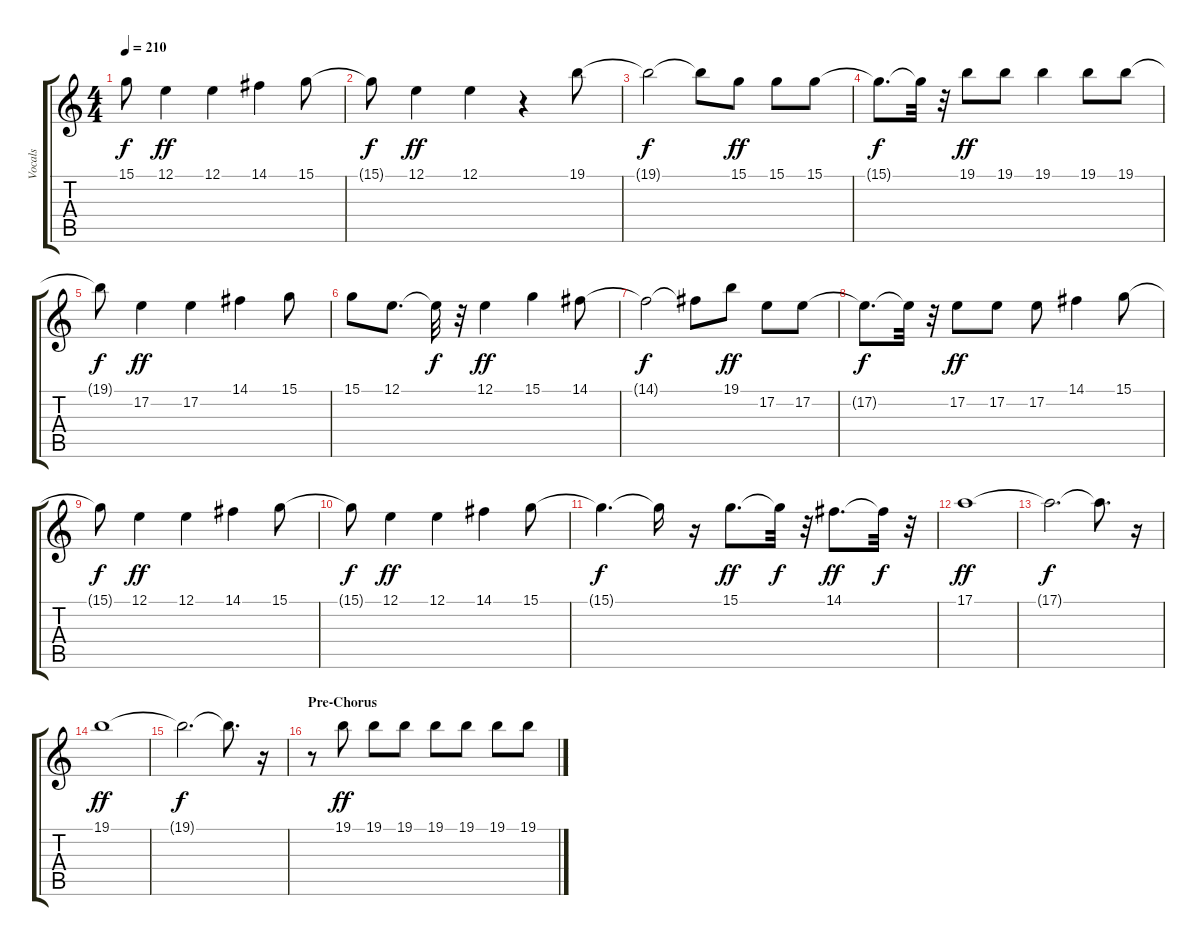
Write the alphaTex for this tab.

\track ("Vocals" "Vocals") {instrument lead6voice}
\staff {score tabs}
\tuning (E4 B3 G3 D3 A2 E2) {hide}
\ts (4 4)
\tempo 210
\clef g2
\ks c
15.1{t}.8{dy f} 12.1.4{dy ff} 12.1.4 14.1.4 15.1.8 |
15.1{t}.8{dy f} 12.1.4{dy ff} 12.1.4 r.4 19.1.8 |
19.1{t}.2{dy f} 19.1{t}.8 15.1.8{dy ff} 15.1.8 15.1.8 |
15.1{t}.8{d dy f} 15.1{t}.32 r.32 19.1.8{dy ff} 19.1.8 19.1.4 19.1.8 19.1.8 |
19.1{t}.8{dy f} 17.2.4{dy ff} 17.2.4 14.1.4 15.1.8 |
15.1.8 12.1.8{d} 12.1{t}.32{dy f} r.32 12.1.4{dy ff} 15.1.4 14.1.8 |
14.1{t}.2{dy f} 14.1{t}.8 19.1.8{dy ff} 17.2.8 17.2.8 |
17.2{t}.8{d dy f} 17.2{t}.32 r.32 17.2.8{dy ff} 17.2.8 17.2.8 14.1.4 15.1.8 |
15.1{t}.8{dy f} 12.1.4{dy ff} 12.1.4 14.1.4 15.1.8 |
15.1{t}.8{dy f} 12.1.4{dy ff} 12.1.4 14.1.4 15.1.8 |
15.1{t}.4{d dy f} 15.1{t}.16 r.16 15.1.8{d dy ff} 15.1{t}.32{dy f} r.32 14.1.8{d dy ff} 14.1{t}.32{dy f} r.32 |
17.1.1{dy ff} |
17.1{t}.2{d dy f} 17.1{t}.8{d} r.16 |
19.1.1{dy ff} |
19.1{t}.2{d dy f} 19.1{t}.8{d} r.16 |
\section ("" "Pre-Chorus")
r.8 19.1.8{dy ff} 19.1.8 19.1.8 19.1.8 19.1.8 19.1.8 19.1.8
